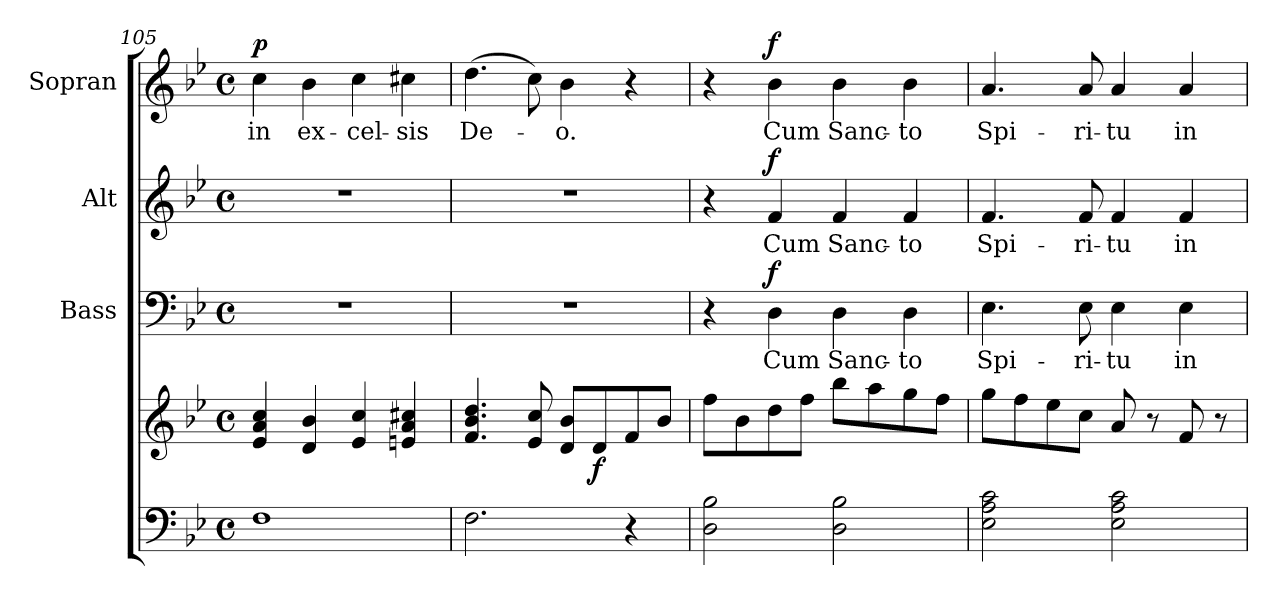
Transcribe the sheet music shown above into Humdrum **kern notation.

**kern	**kern	**dynam	**kern	**text	**dynam	**kern	**text	**dynam	**kern	**text	**dynam
*part4	*part4	*part4	*part3	*part3	*part3	*part2	*part2	*part2	*part1	*part1	*part1
*staff5	*staff4	*staff4/5	*staff3	*staff3	*staff3	*staff2	*staff2	*staff2	*staff1	*staff1	*staff1
*	*	*	*I"Bass	*	*	*I"Alt	*	*	*I"Sopran	*	*
*	*	*	*I'B.	*	*	*I'A.	*	*	*I'S.	*	*
*clefF4	*clefG2	*	*clefF4	*	*	*clefG2	*	*	*clefG2	*	*
*k[b-e-]	*k[b-e-]	*	*k[b-e-]	*	*	*k[b-e-]	*	*	*k[b-e-]	*	*
*B-:	*B-:	*	*B-:	*	*	*B-:	*	*	*B-:	*	*
*M4/4	*M4/4	*	*M4/4	*	*	*M4/4	*	*	*M4/4	*	*
*met(c)	*met(c)	*	*met(c)	*	*	*met(c)	*	*	*met(c)	*	*
=105	=105	=105	=105	=105	=105	=105	=105	=105	=105	=105	=105
!	!	!	!	!	!	!	!	!	!	!LO:LY:b	!LO:DY:a
1F	4e-/ 4a/ 4cc/	.	1r	.	.	1r	.	.	4cc\	in	p
!	!	!	!	!	!	!	!	!	!	!LO:LY:b	!
.	4d/ 4b-/	.	.	.	.	.	.	.	4b-\	ex-	.
!	!	!	!	!	!	!	!	!	!	!LO:LY:b	!
.	4e-/ 4cc/	.	.	.	.	.	.	.	4cc\	-cel-	.
!	!	!	!	!	!	!	!	!	!	!LO:LY:b	!
.	4en/ 4a/ 4cc#X/	.	.	.	.	.	.	.	4cc#X\	-sis	.
=106	=106	=106	=106	=106	=106	=106	=106	=106	=106	=106	=106
!	!	!	!	!	!	!	!	!	!	!LO:LY:b	!
2.F\	4.f/ 4.b-/ 4.dd/	.	1r	.	.	1r	.	.	(>4.dd\	De-	.
.	8e-/ 8cc/	.	.	.	.	.	.	.	8cc\)	.	.
!	!	!	!	!	!	!	!	!	!	!LO:LY:b	!
.	8d/ 8b-/L	.	.	.	.	.	.	.	4b-\	-o.	.
!	!	!LO:DY:b	!	!	!	!	!	!	!	!	!
.	8d/	f	.	.	.	.	.	.	.	.	.
4r	8f/	.	.	.	.	.	.	.	4r	.	.
.	8b-/J	.	.	.	.	.	.	.	.	.	.
=107	=107	=107	=107	=107	=107	=107	=107	=107	=107	=107	=107
2D\ 2B-\	8ff\L	.	4r	.	.	4r	.	.	4r	.	.
.	8b-\	.	.	.	.	.	.	.	.	.	.
!	!	!	!	!LO:LY:b	!LO:DY:a	!	!LO:LY:b	!LO:DY:a	!	!LO:LY:b	!LO:DY:a
.	8dd\	.	4D\	Cum	f	4f/	Cum	f	4b-\	Cum	f
.	8ff\J	.	.	.	.	.	.	.	.	.	.
!	!	!	!	!LO:LY:b	!	!	!LO:LY:b	!	!	!LO:LY:b	!
2D\ 2B-\	8bb-\L	.	4D\	Sanc-	.	4f/	Sanc-	.	4b-\	Sanc-	.
.	8aa\	.	.	.	.	.	.	.	.	.	.
!	!	!	!	!LO:LY:b	!	!	!LO:LY:b	!	!	!LO:LY:b	!
.	8gg\	.	4D\	-to	.	4f/	-to	.	4b-\	-to	.
.	8ff\J	.	.	.	.	.	.	.	.	.	.
=108	=108	=108	=108	=108	=108	=108	=108	=108	=108	=108	=108
!	!	!	!	!LO:LY:b	!	!	!LO:LY:b	!	!	!LO:LY:b	!
2E-\ 2A\ 2c\	8gg\L	.	4.E-\	Spi-	.	4.f/	Spi-	.	4.a/	Spi-	.
.	8ff\	.	.	.	.	.	.	.	.	.	.
.	8ee-\	.	.	.	.	.	.	.	.	.	.
!	!	!	!	!LO:LY:b	!	!	!LO:LY:b	!	!	!LO:LY:b	!
.	8cc\J	.	8E-\	-ri-	.	8f/	-ri-	.	8a/	-ri-	.
!	!	!	!	!LO:LY:b	!	!	!LO:LY:b	!	!	!LO:LY:b	!
2E-\ 2A\ 2c\	8a/	.	4E-\	-tu	.	4f/	-tu	.	4a/	-tu	.
.	8r	.	.	.	.	.	.	.	.	.	.
!	!	!	!	!LO:LY:b	!	!	!LO:LY:b	!	!	!LO:LY:b	!
.	8f/	.	4E-\	in	.	4f/	in	.	4a/	in	.
.	8r	.	.	.	.	.	.	.	.	.	.
=	=	=	=	=	=	=	=	=	=	=	=
*-	*-	*-	*-	*-	*-	*-	*-	*-	*-	*-	*-
